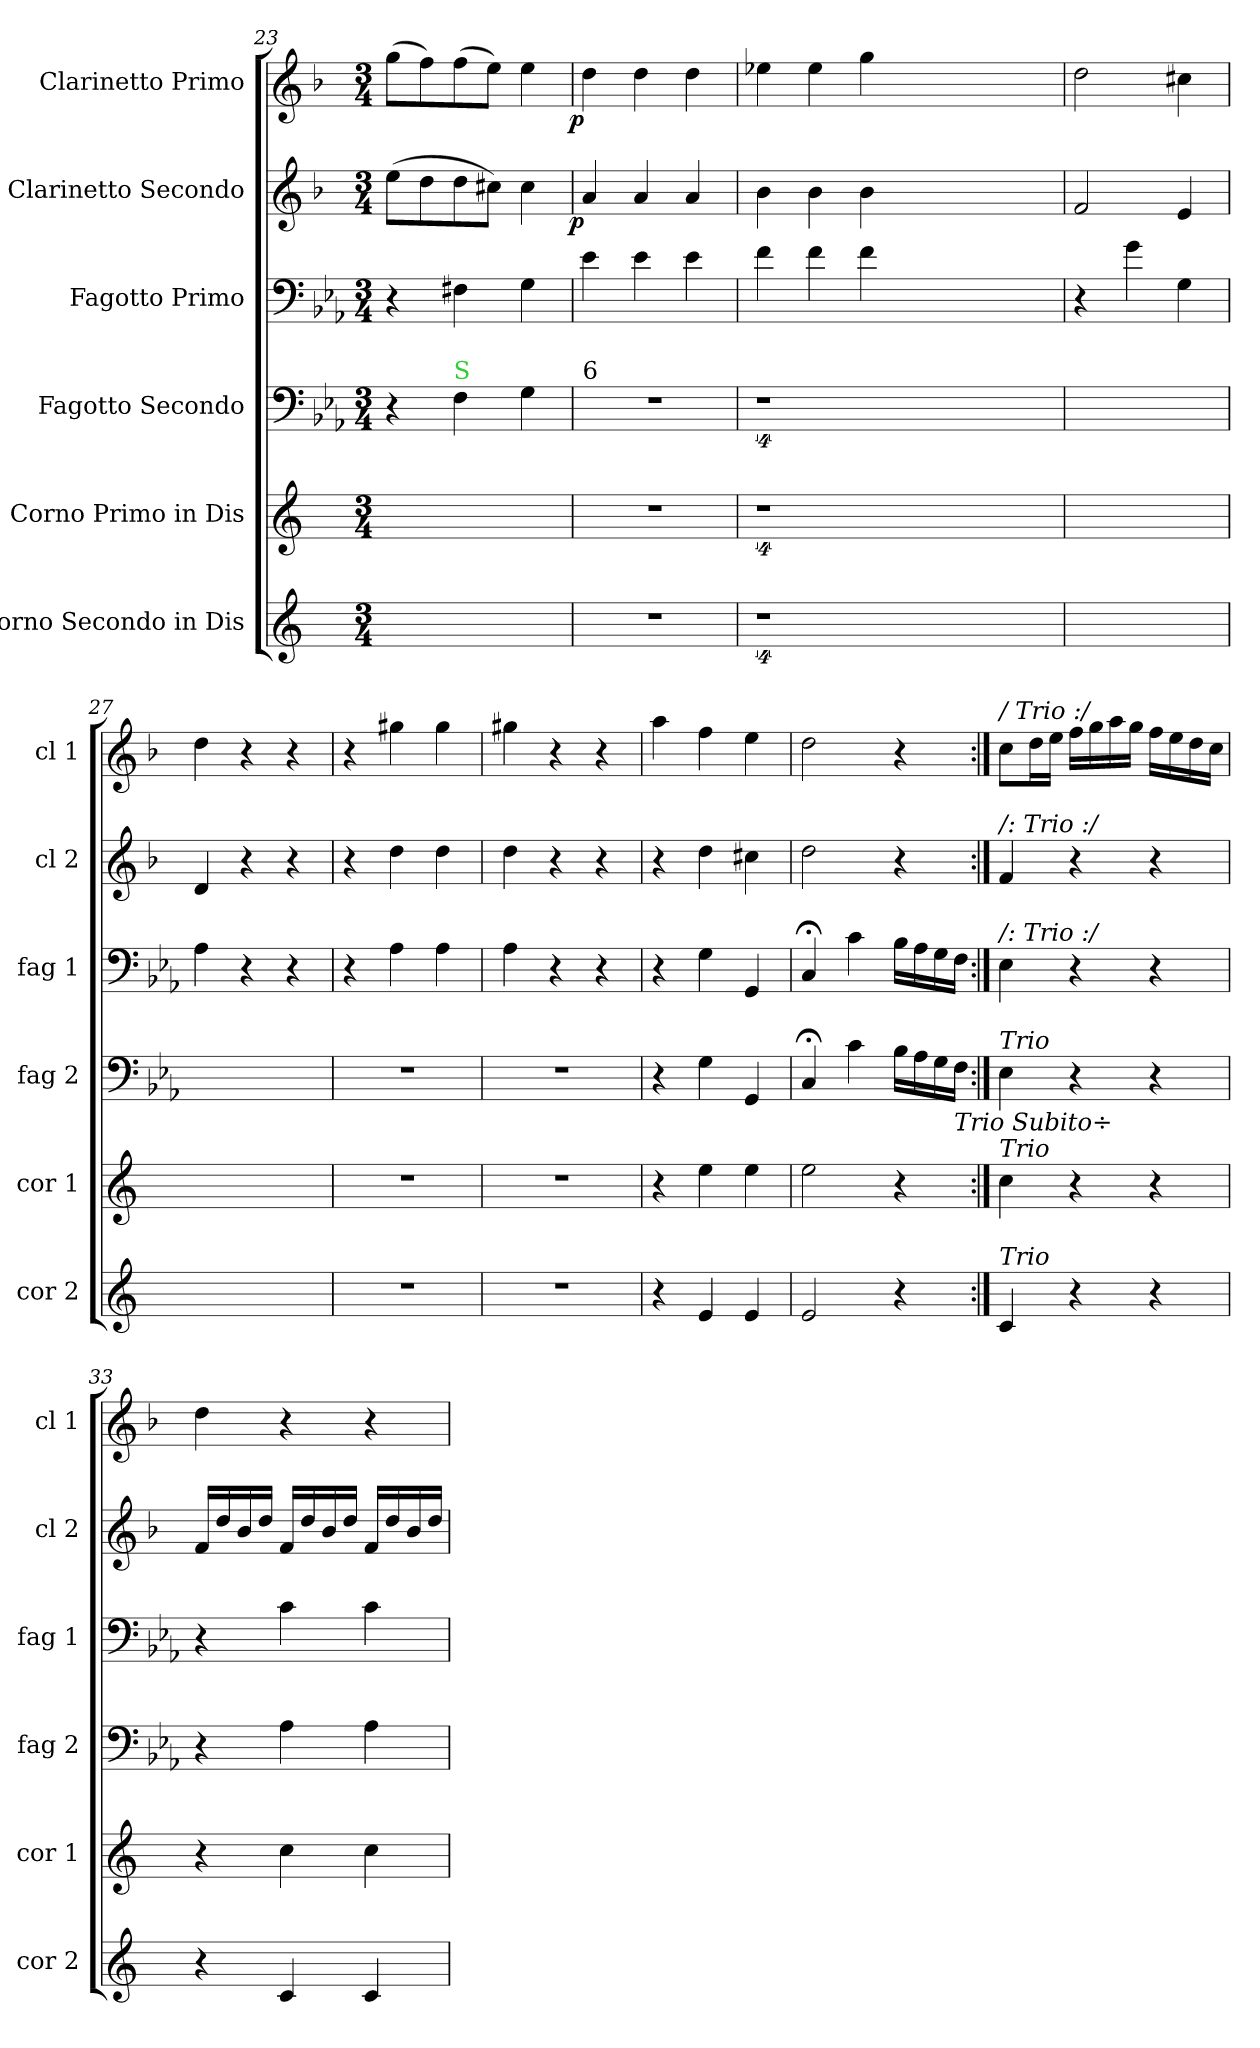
**kern	**kern	**kern	**kern	**kern	**dynam	**kern	**dynam
*part6	*part5	*part4	*part3	*part2	*part2	*part1	*part1
*staff6	*staff5	*staff4	*staff3	*staff2	*staff2	*staff1	*staff1
*I"Corno Secondo in Dis	*I"Corno Primo in Dis	*I"Fagotto Secondo	*I"Fagotto Primo	*I"Clarinetto Secondo	*	*I"Clarinetto Primo	*
*I'cor 2	*I'cor 1	*I'fag 2	*I'fag 1	*I'cl 2	*	*I'cl 1	*
*clefG2	*clefG2	*clefF4	*clefF4	*clefG2	*	*clefG2	*
*ITrd5c9	*ITrd5c9	*	*	*ITrd1c2	*	*ITrd1c2	*
*k[b-e-a-]	*k[b-e-a-]	*k[b-e-a-]	*k[b-e-a-]	*k[b-e-a-]	*	*k[b-e-a-]	*
*M3/4	*M3/4	*M3/4	*M3/4	*M3/4	*	*M3/4	*
=23	=23	=23	=23	=23	=23	=23	=23
2.ryy	2.ryy	4r	4r	(>8dd\L	.	(>8ff\L	.
.	.	.	.	8cc\	.	8ee-\)	.
!	!	!LO:TX:a:color=limegreen:t=S	!	!	!	!	!
.	.	4F\	4F#X\	8cc\	.	(>8ee-\	.
.	.	.	.	8bn\J)	.	8dd\J)	.
.	.	4G\	4G\	4b\	.	4dd\	.
=24	=24	=24	=24	=24	=24	=24	=24
!	!	!LO:TX:a:t=6	!	!	!	!	!
!	!	!	!	!	!LO:DY:b:rj	!	!LO:DY:b:rj
2.r	2.r	2.r	4e-\	4g/	p	4cc\	p
.	.	.	4e-\	4g/	.	4cc\	.
.	.	.	4e-\	4g/	.	4cc\	.
=25	=25	=25	=25	=25	=25	=25	=25
4%9r	4%9r	4%9r	4f\	4a-\	.	4dd-X\	.
.	.	.	4f\	4a-\	.	4dd-\	.
.	.	.	4f\	4a-\	.	4ff\	.
.	.	.	1.ryy	1.ryy	.	1.ryy	.
=26	=26	=26	=26	=26	=26	=26	=26
2.ryy	2.ryy	2.ryy	4r	2e-/	.	2cc\	.
.	.	.	4g\	.	.	.	.
.	.	.	4G\	4d/	.	4bn\	.
=27	=27	=27	=27	=27	=27	=27	=27
2.ryy	2.ryy	2.ryy	4A-\	4c/	.	4cc\	.
.	.	.	4r	4r	.	4r	.
.	.	.	4r	4r	.	4r	.
=28	=28	=28	=28	=28	=28	=28	=28
2.r	2.r	2.r	4r	4r	.	4r	.
.	.	.	4A-\	4cc\	.	4ff#X\	.
.	.	.	4A-\	4cc\	.	4ff#\	.
=29	=29	=29	=29	=29	=29	=29	=29
2.r	2.r	2.r	4A-\	4cc\	.	4ff#X\	.
.	.	.	4r	4r	.	4r	.
.	.	.	4r	4r	.	4r	.
=30	=30	=30	=30	=30	=30	=30	=30
4r	4r	4r	4r	4r	.	4gg\	.
4G/	4g\	4G\	4G\	4cc\	.	4ee-\	.
4G/	4g\	4GG/	4GG/	4bn\	.	4dd\	.
=31	=31	=31	=31	=31	=31	=31	=31
2G/	2g\	4C;</	4C;</	2cc\	.	2cc\	.
.	.	4c\	4c\	.	.	.	.
4r	4r	16B-\LL	16B-\LL	4r	.	4r	.
.	.	16A-\	16A-\	.	.	.	.
.	.	16G\	16G\	.	.	.	.
!	!	!LO:TX:b:i:t=Trio Subito÷	!	!	!	!	!
.	.	16F\JJ	16F\JJ	.	.	.	.
=32:|!	=32:|!	=32:|!	=32:|!	=32:|!	=32:|!	=32:|!	=32:|!
!	!	!	!	!	!	!LO:TX:a:i:t=/ Trio &colon;/	!
!	!	!	!	!LO:TX:a:i:t=/&colon; Trio &colon;/	!	!	!
!	!	!	!LO:TX:a:i:t=/&colon; Trio &colon;/	!	!	!	!
!	!	!LO:TX:a:i:t=Trio	!	!	!	!	!
!	!LO:TX:a:i:t=Trio	!	!	!	!	!	!
!LO:TX:a:i:t=Trio	!	!	!	!	!	!	!
4E-/	4e-\	4E-\	4E-\	4e-/	.	8b-\L	.
.	.	.	.	.	.	16cc\L	.
.	.	.	.	.	.	16dd\JJ	.
4r	4r	4r	4r	4r	.	16ee-\LL	.
.	.	.	.	.	.	16ff\	.
.	.	.	.	.	.	16gg\	.
.	.	.	.	.	.	16ff\JJ	.
4r	4r	4r	4r	4r	.	16ee-\LL	.
.	.	.	.	.	.	16dd\	.
.	.	.	.	.	.	16cc\	.
.	.	.	.	.	.	16b-\JJ	.
=33	=33	=33	=33	=33	=33	=33	=33
4r	4r	4r	4r	16e-/LL	.	4cc\	.
.	.	.	.	16cc/	.	.	.
.	.	.	.	16a-/	.	.	.
.	.	.	.	16cc/JJ	.	.	.
4E-/	4e-\	4A-\	4c\	16e-/LL	.	4r	.
.	.	.	.	16cc/	.	.	.
.	.	.	.	16a-/	.	.	.
.	.	.	.	16cc/JJ	.	.	.
4E-/	4e-\	4A-\	4c\	16e-/LL	.	4r	.
.	.	.	.	16cc/	.	.	.
.	.	.	.	16a-/	.	.	.
.	.	.	.	16cc/JJ	.	.	.
=	=	=	=	=	=	=	=
*-	*-	*-	*-	*-	*-	*-	*-
